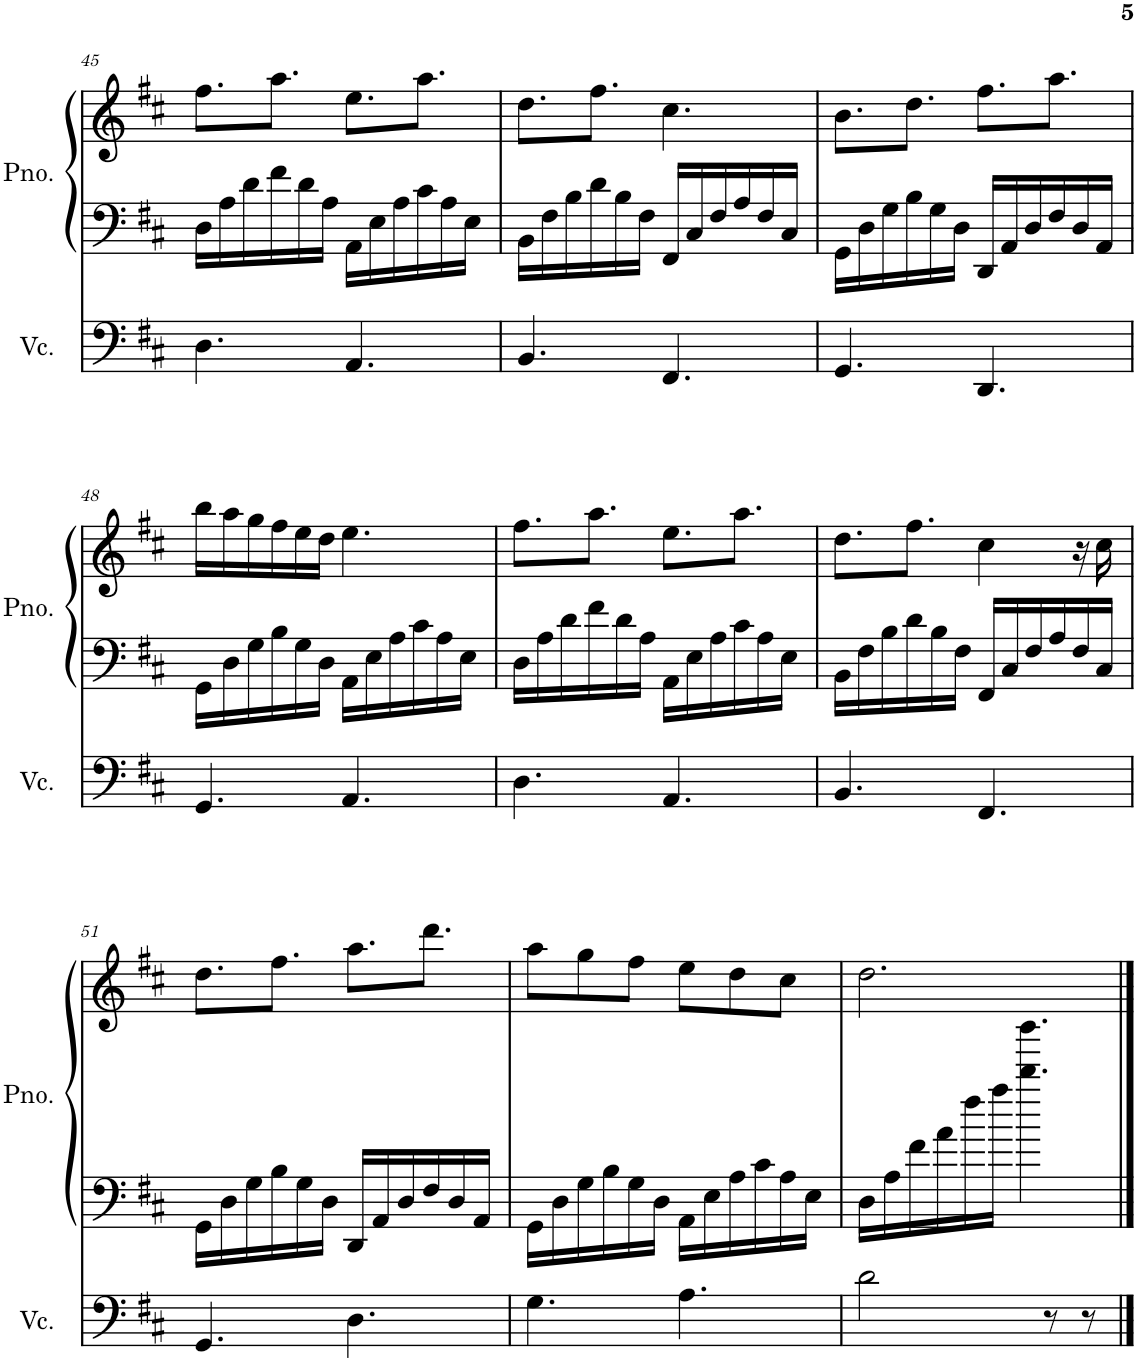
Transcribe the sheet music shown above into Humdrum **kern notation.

**kern	**kern	**kern
*part2	*part1	*part1
*staff3	*staff2	*staff1
*I"Violoncello	*I"Piano	*
*I'Vc.	*I'Pno.	*
!!LO:PB:g=z
*clefF4	*clefF4	*clefG2
*k[f#c#]	*k[f#c#]	*k[f#c#]
*D:	*D:	*D:
*M6/8	*M6/8	*M6/8
=45	=45	=45
4.D\	16D\LL	8.ff#\L
.	16A\	.
.	16d\	.
.	16f#\	8.aa\J
.	16d\	.
.	16A\JJ	.
4.AA/	16AA\LL	8.ee\L
.	16E\	.
.	16A\	.
.	16c#\	8.aa\J
.	16A\	.
.	16E\JJ	.
=46	=46	=46
4.BB/	16BB\LL	8.dd\L
.	16F#\	.
.	16B\	.
.	16d\	8.ff#\J
.	16B\	.
.	16F#\JJ	.
4.FF#/	16FF#/LL	4.cc#\
.	16C#/	.
.	16F#/	.
.	16A/	.
.	16F#/	.
.	16C#/JJ	.
=47	=47	=47
4.GG/	16GG\LL	8.b\L
.	16D\	.
.	16G\	.
.	16B\	8.dd\J
.	16G\	.
.	16D\JJ	.
4.DD/	16DD/LL	8.ff#\L
.	16AA/	.
.	16D/	.
.	16F#/	8.aa\J
.	16D/	.
.	16AA/JJ	.
!!LO:LB:g=z
=48	=48	=48
4.GG/	16GG\LL	16bb\LL
.	16D\	16aa\
.	16G\	16gg\
.	16B\	16ff#\
.	16G\	16ee\
.	16D\JJ	16dd\JJ
4.AA/	16AA\LL	4.ee\
.	16E\	.
.	16A\	.
.	16c#\	.
.	16A\	.
.	16E\JJ	.
=49	=49	=49
4.D\	16D\LL	8.ff#\L
.	16A\	.
.	16d\	.
.	16f#\	8.aa\J
.	16d\	.
.	16A\JJ	.
4.AA/	16AA\LL	8.ee\L
.	16E\	.
.	16A\	.
.	16c#\	8.aa\J
.	16A\	.
.	16E\JJ	.
=50	=50	=50
4.BB/	16BB\LL	8.dd\L
.	16F#\	.
.	16B\	.
.	16d\	8.ff#\J
.	16B\	.
.	16F#\JJ	.
4.FF#/	16FF#/LL	4cc#\
.	16C#/	.
.	16F#/	.
.	16A/	.
.	16F#/	16r
.	16C#/JJ	16cc#\
!!LO:LB:g=z
=51	=51	=51
4.GG/	16GG\LL	8.dd\L
.	16D\	.
.	16G\	.
.	16B\	8.ff#\J
.	16G\	.
.	16D\JJ	.
4.D\	16DD/LL	8.aa\L
.	16AA/	.
.	16D/	.
.	16F#/	8.ddd\J
.	16D/	.
.	16AA/JJ	.
=52	=52	=52
4.G\	16GG\LL	8aa\L
.	16D\	.
.	16G\	8gg\
.	16B\	.
.	16G\	8ff#\J
.	16D\JJ	.
4.A\	16AA\LL	8ee\L
.	16E\	.
.	16A\	8dd\
.	16c#\	.
.	16A\	8cc#\J
.	16E\JJ	.
=53	=53	=53
2d\	16D\LL	2.dd\
.	16A\	.
.	16f#\	.
.	16a\	.
.	16ff#\	.
.	16aa\JJ	.
.	4.ddd\ 4.dddd\	.
8r	.	.
8r	.	.
==	==	==
*-	*-	*-
